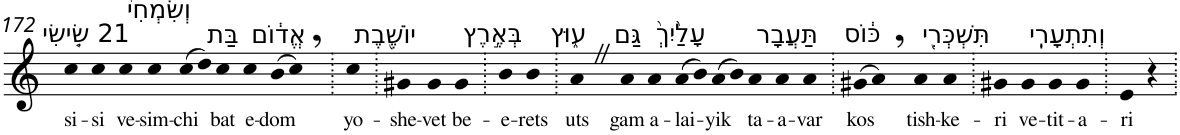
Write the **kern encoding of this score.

**kern	**text
*part1	*part1
*staff1	*staff1
*I"Piano	*
*I'Pno	*
!!LO:PB:g=z
*clefG2	*
*k[]	*
=172	=172
!LO:TX:a:t=21 שִׂ֤ישִׂי	!
!	!LO:LY:b
4cc	si-
!	!LO:LY:b
4cc	-si
!LO:TX:a:t=וְשִׂמְחִי֙	!
!	!LO:LY:b
4cc	ve-
!	!LO:LY:b
4cc	-sim-
!	!LO:LY:b
(>8cc	-chi
8dd)	.
!LO:TX:a:t=בַּת	!
!	!LO:LY:b
4cc	bat
!LO:TX:a:t=אֱד֔וֹם	!
!	!LO:LY:b
4cc	e-
!	!LO:LY:b
(>8b	-dom
8cc,)	.
=173.	=173.
!LO:TX:a:t=יוֹשֶׁ֖בֶת	!
!	!LO:LY:b
4cc	yo-
=174.	=174.
!	!LO:LY:b
4g#X	-she-
!	!LO:LY:b
4g#	-vet
!LO:TX:a:t=בְּאֶ֣רֶץ	!
!	!LO:LY:b
4g#	be-
=175.	=175.
!	!LO:LY:b
4b	-e-
!	!LO:LY:b
4b	-rets
=176.	=176.
!LO:TX:a:t=ע֑וּץ	!
!	!LO:LY:b
4aZ	uts
!LO:TX:a:t=גַּם	!
!	!LO:LY:b
4a	gam
!LO:TX:a:t=עָלַ֙יִךְ֙	!
!	!LO:LY:b
4a	a-
!	!LO:LY:b
(>8a	-lai-
8b)	.
!	!LO:LY:b
(>8a	-yik
8b)	.
!LO:TX:a:t=תַּעֲבָר	!
!	!LO:LY:b
4a	ta-
!	!LO:LY:b
4a	-a-
!	!LO:LY:b
4a	-var
=177.	=177.
!LO:TX:a:t=כּ֔וֹס	!
!	!LO:LY:b
(>8g#X	kos
8a,)	.
!LO:TX:a:t=תִּשְׁכְּרִ֖י	!
!	!LO:LY:b
4a	tish-
!	!LO:LY:b
4a	-ke-
=178.	=178.
!	!LO:LY:b
4g#X	-ri
!LO:TX:a:t=וְתִתְעָרִֽי	!
!	!LO:LY:b
4g#	ve-
!	!LO:LY:b
4g#	-tit-
!	!LO:LY:b
4g#	-a-
=179.	=179.
!	!LO:LY:b
4e	-ri
4r	.
=.	=.
*-	*-
